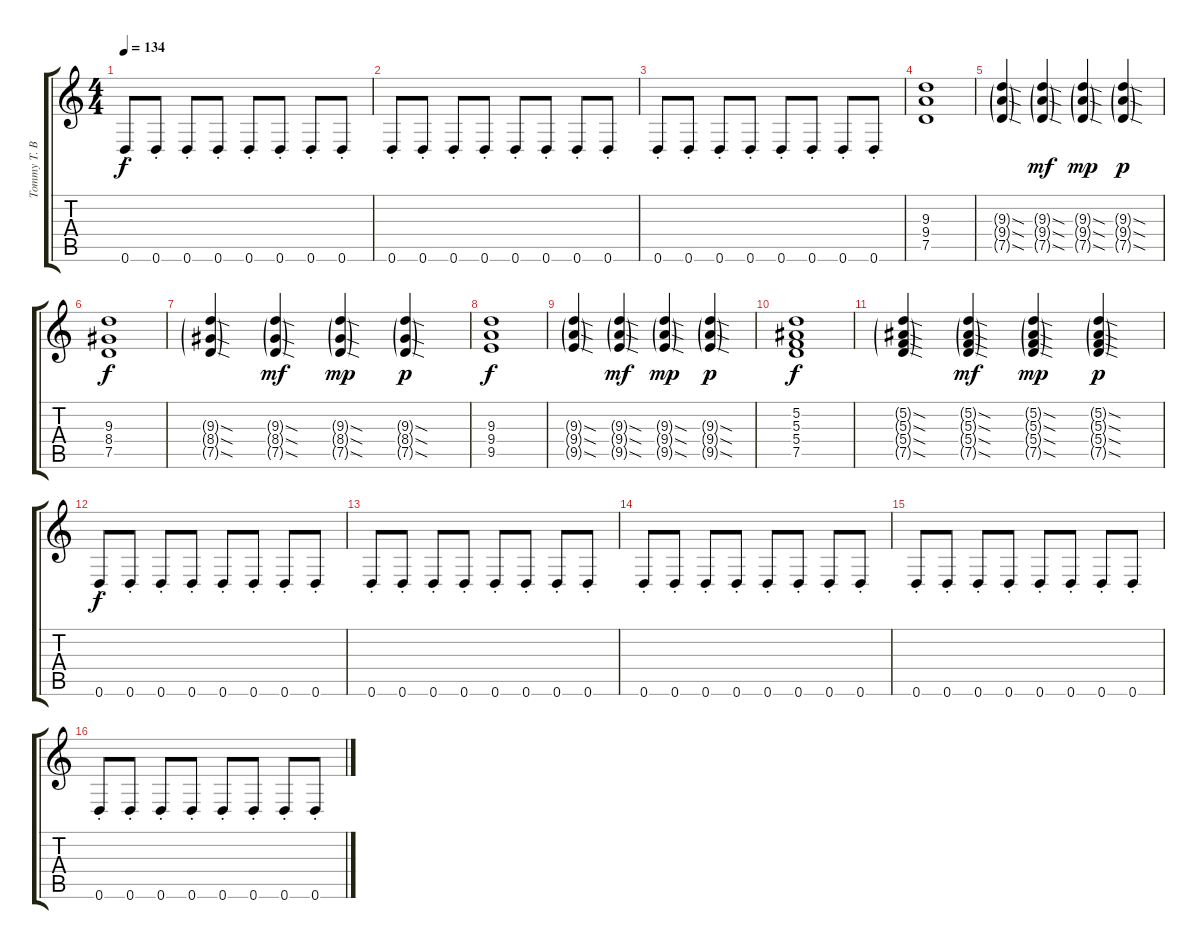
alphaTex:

\track ("Tommy T. Baron" "Tommy T. B") {instrument overdrivenguitar}
\staff {score tabs}
\tuning (D4 A3 F3 C3 G2 D2) {hide}
\ts (4 4)
\tempo 134
\clef g2
\ks c
0.6{st}.8{dy f} 0.6{st}.8 0.6{st}.8 0.6{st}.8 0.6{st}.8 0.6{st}.8 0.6{st}.8 0.6{st}.8 |
0.6{st}.8 0.6{st}.8 0.6{st}.8 0.6{st}.8 0.6{st}.8 0.6{st}.8 0.6{st}.8 0.6{st}.8 |
0.6{st}.8 0.6{st}.8 0.6{st}.8 0.6{st}.8 0.6{st}.8 0.6{st}.8 0.6{st}.8 0.6{st}.8 |
(9.3 9.4 7.5).1 |
(9.3{sod g} 9.4{sod g} 7.5{sod g}).4 (9.3{sod g} 9.4{sod g} 7.5{sod g}).4{dy mf} (9.3{sod g} 9.4{sod g} 7.5{sod g}).4{dy mp} (9.3{sod g} 9.4{sod g} 7.5{sod g}).4{dy p} |
(9.3 8.4 7.5).1{dy f} |
(9.3{sod g} 8.4{sod g} 7.5{sod g}).4 (9.3{sod g} 8.4{sod g} 7.5{sod g}).4{dy mf} (9.3{sod g} 8.4{sod g} 7.5{sod g}).4{dy mp} (9.3{sod g} 8.4{sod g} 7.5{sod g}).4{dy p} |
(9.3 9.4 9.5).1{dy f} |
(9.3{sod g} 9.4{sod g} 9.5{sod g}).4 (9.3{sod g} 9.4{sod g} 9.5{sod g}).4{dy mf} (9.3{sod g} 9.4{sod g} 9.5{sod g}).4{dy mp} (9.3{sod g} 9.4{sod g} 9.5{sod g}).4{dy p} |
(5.2 5.3 5.4 7.5).1{dy f} |
(5.2{sod g} 5.3{sod g} 5.4{sod g} 7.5{sod g}).4 (5.2{sod g} 5.3{sod g} 5.4{sod g} 7.5{sod g}).4{dy mf} (5.2{sod g} 5.3{sod g} 5.4{sod g} 7.5{sod g}).4{dy mp} (5.2{sod g} 5.3{sod g} 5.4{sod g} 7.5{sod g}).4{dy p} |
0.6{st}.8{dy f} 0.6{st}.8 0.6{st}.8 0.6{st}.8 0.6{st}.8 0.6{st}.8 0.6{st}.8 0.6{st}.8 |
0.6{st}.8 0.6{st}.8 0.6{st}.8 0.6{st}.8 0.6{st}.8 0.6{st}.8 0.6{st}.8 0.6{st}.8 |
0.6{st}.8 0.6{st}.8 0.6{st}.8 0.6{st}.8 0.6{st}.8 0.6{st}.8 0.6{st}.8 0.6{st}.8 |
0.6{st}.8 0.6{st}.8 0.6{st}.8 0.6{st}.8 0.6{st}.8 0.6{st}.8 0.6{st}.8 0.6{st}.8 |
0.6{st}.8 0.6{st}.8 0.6{st}.8 0.6{st}.8 0.6{st}.8 0.6{st}.8 0.6{st}.8 0.6{st}.8
